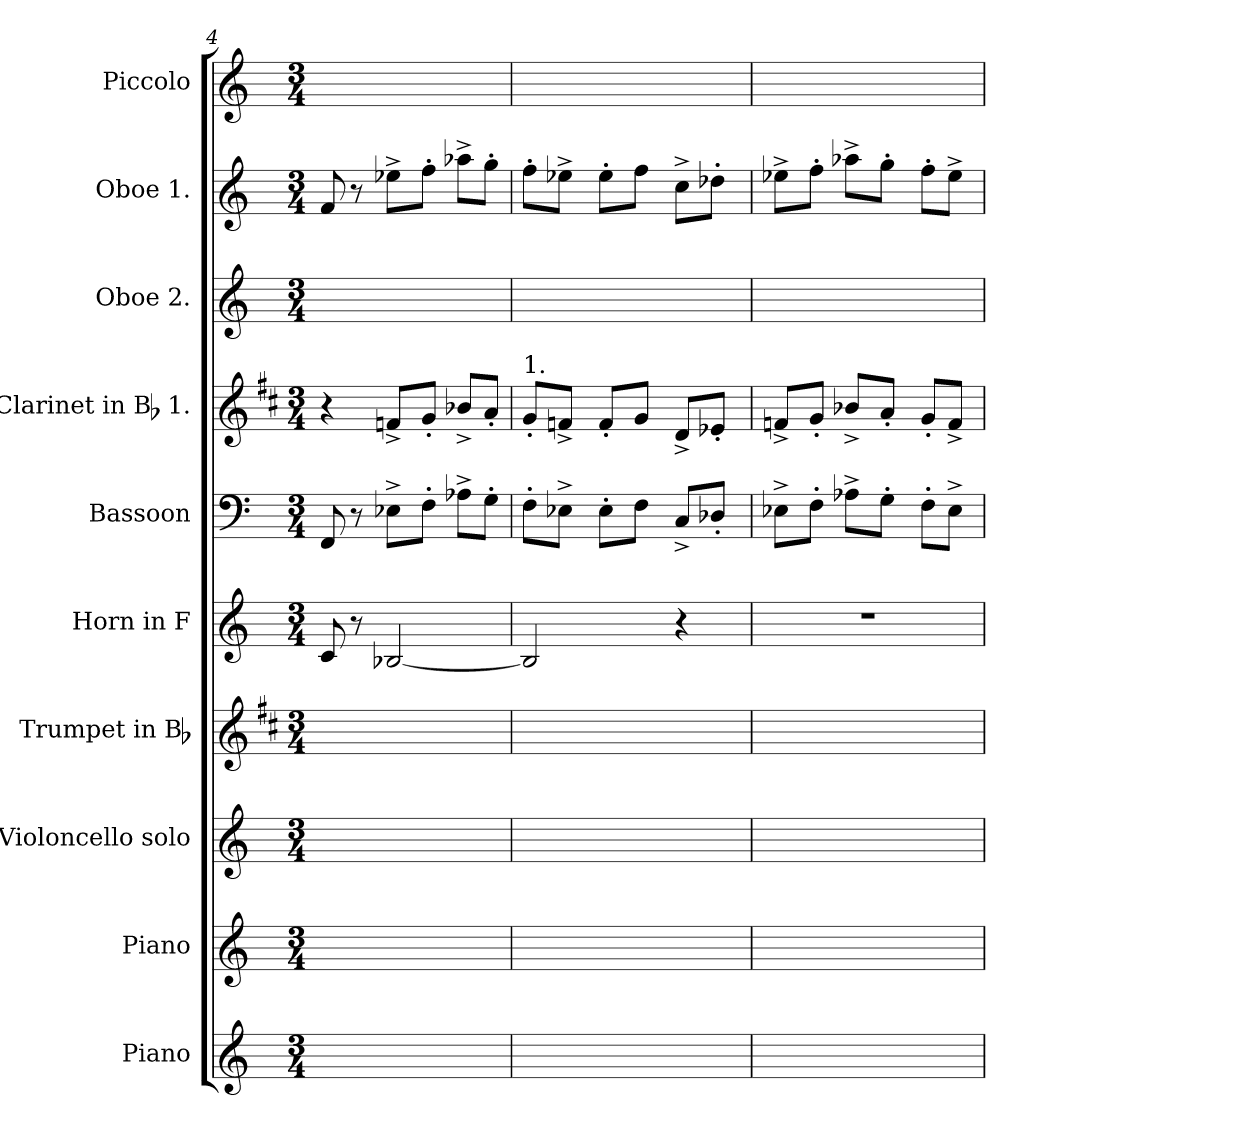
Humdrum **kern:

**kern	**kern	**kern	**kern	**kern	**kern	**kern	**kern	**kern	**kern
*part10	*part9	*part8	*part7	*part6	*part5	*part4	*part3	*part2	*part1
*staff10	*staff9	*staff8	*staff7	*staff6	*staff5	*staff4	*staff3	*staff2	*staff1
*I"Piano	*I"Piano	*I"Violoncello solo	*I"Trumpet in Bb	*I"Horn in F	*I"Bassoon	*I"Clarinet in Bb 1.	*I"Oboe 2.	*I"Oboe 1.	*I"Piccolo
*I'Pno.	*I'Pno	*I'Vc. solo	*I'Tpt.	*I'Hn.	*I'Bsn.	*I'1. Cl.	*I'Ob. 2.	*I'Ob. 1.	*I'Picc.
*clefG2	*clefG2	*clefG2	*clefG2	*clefG2	*clefF4	*clefG2	*clefG2	*clefG2	*clefG2
*	*	*	*ITrd1c2	*ITrd4c7	*	*ITrd1c2	*	*	*ITrd-7c-12
*k[]	*k[]	*k[]	*k[]	*k[b-]	*k[]	*k[]	*k[]	*k[]	*k[]
*C:	*C:	*C:	*C:	*F:	*C:	*C:	*C:	*C:	*C:
*M3/4	*M3/4	*M3/4	*M3/4	*M3/4	*M3/4	*M3/4	*M3/4	*M3/4	*M3/4
=4	=4	=4	=4	=4	=4	=4	=4	=4	=4
8.ryy	8.ryy	4ryy	4%3ryy	8F	8FF	4r	4%3ryy	8f	4%3ryy
.	.	.	.	8r	8r	.	.	8r	.
16ryy	16ryy	.	.	.	.	.	.	.	.
12ryy	12ryy	2ryy	.	[2E-X	8E-X^L	8e-X^L	.	8ee-X^L	.
12ryy	12ryy	.	.	.	.	.	.	.	.
.	.	.	.	.	8F'J	8f'J	.	8ff'J	.
12ryy	12ryy	.	.	.	.	.	.	.	.
8ryy	8ryy	.	.	.	8A-X^L	8a-X^L	.	8aa-X^L	.
8ryy	8ryy	.	.	.	8G'J	8g'J	.	8gg'J	.
=5	=5	=5	=5	=5	=5	=5	=5	=5	=5
!	!	!	!	!	!	!LO:TX:a:t=1.	!	!	!
12ryy	12ryy	4ryy	4%3ryy	2E-]	8F'L	8f'L	8.ryy	8ff'L	4%3ryy
12ryy	12ryy	.	.	.	.	.	.	.	.
.	.	.	.	.	8E-X^J	8e-X^J	.	8ee-X^J	.
12ryy	12ryy	.	.	.	.	.	.	.	.
.	.	.	.	.	.	.	16ryy	.	.
8.ryy	8.ryy	4ryy	.	.	8E-'L	8e-'L	12ryy	8ee-'L	.
.	.	.	.	.	.	.	12ryy	.	.
.	.	.	.	.	8FJ	8fJ	.	8ffJ	.
.	.	.	.	.	.	.	12ryy	.	.
16ryy	16ryy	.	.	.	.	.	.	.	.
12ryy	12ryy	8ryy	.	4r	8C^L	8c^L	8ryy	8cc^L	.
12ryy	12ryy	.	.	.	.	.	.	.	.
.	.	16ryy	.	.	8D-X'J	8d-X'J	8ryy	8dd-X'J	.
12ryy	12ryy	.	.	.	.	.	.	.	.
.	.	16ryy	.	.	.	.	.	.	.
=6	=6	=6	=6	=6	=6	=6	=6	=6	=6
12ryy	12ryy	4ryy	2.ryy	4%3r	8E-X^L	8e-X^L	4ryy	8ee-X^L	4%3ryy
12ryy	12ryy	.	.	.	.	.	.	.	.
.	.	.	.	.	8F'J	8f'J	.	8ff'J	.
12ryy	12ryy	.	.	.	.	.	.	.	.
8.ryy	8.ryy	4ryy	.	.	8A-X^L	8a-X^L	12ryy	8aa-X^L	.
.	.	.	.	.	.	.	12ryy	.	.
.	.	.	.	.	8G'J	8g'J	.	8gg'J	.
.	.	.	.	.	.	.	12ryy	.	.
16ryy	16ryy	.	.	.	.	.	.	.	.
8ryy	8ryy	4ryy	.	.	8F'L	8f'L	8.ryy	8ff'L	.
8ryy	8ryy	.	.	.	8E-^J	8e-^J	.	8ee-^J	.
.	.	.	.	.	.	.	16ryy	.	.
=	=	=	=	=	=	=	=	=	=
*-	*-	*-	*-	*-	*-	*-	*-	*-	*-
